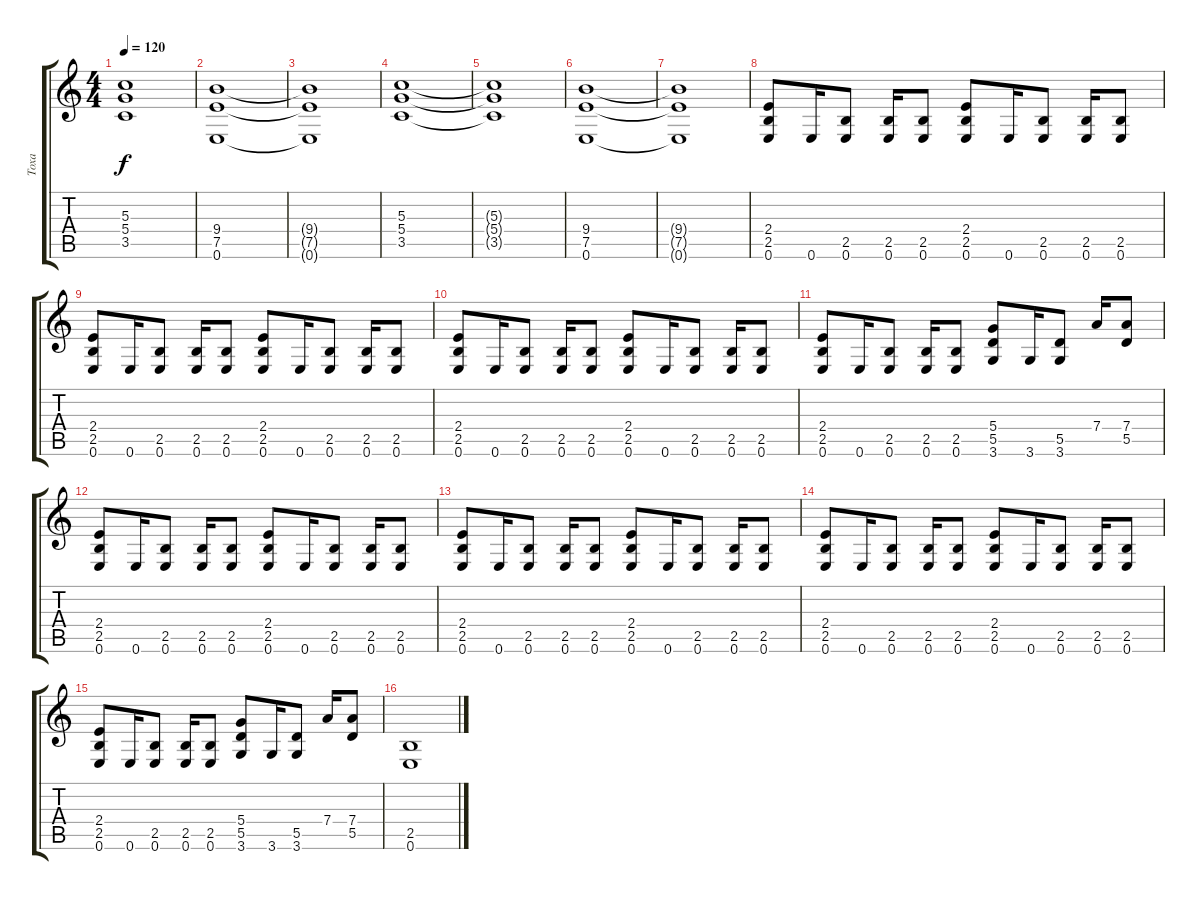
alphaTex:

\track ("Тоха" "Тоха") {instrument distortionguitar}
\staff {score tabs}
\tuning (E4 B3 G3 D3 A2 E2) {hide}
\ts (4 4)
\tempo 120
\clef g2
\ks c
(5.3{t} 5.4{t} 3.5{t}).1{dy f} |
(9.4 7.5 0.6).1 |
(9.4{t} 7.5{t} 0.6{t}).1 |
(5.3 5.4 3.5).1 |
(5.3{t} 5.4{t} 3.5{t}).1 |
(9.4 7.5 0.6).1 |
(9.4{t} 7.5{t} 0.6{t}).1 |
(2.4 2.5 0.6).8 0.6.16 (2.5 0.6).8 (2.5 0.6).16 (2.5 0.6).8 (2.4 2.5 0.6).8 0.6.16 (2.5 0.6).8 (2.5 0.6).16 (2.5 0.6).8 |
(2.4 2.5 0.6).8 0.6.16 (2.5 0.6).8 (2.5 0.6).16 (2.5 0.6).8 (2.4 2.5 0.6).8 0.6.16 (2.5 0.6).8 (2.5 0.6).16 (2.5 0.6).8 |
(2.4 2.5 0.6).8 0.6.16 (2.5 0.6).8 (2.5 0.6).16 (2.5 0.6).8 (2.4 2.5 0.6).8 0.6.16 (2.5 0.6).8 (2.5 0.6).16 (2.5 0.6).8 |
(2.4 2.5 0.6).8 0.6.16 (2.5 0.6).8 (2.5 0.6).16 (2.5 0.6).8 (5.4 5.5 3.6).8 3.6.16 (5.5 3.6).8 7.4.16 (7.4 5.5).8 |
(2.4 2.5 0.6).8 0.6.16 (2.5 0.6).8 (2.5 0.6).16 (2.5 0.6).8 (2.4 2.5 0.6).8 0.6.16 (2.5 0.6).8 (2.5 0.6).16 (2.5 0.6).8 |
(2.4 2.5 0.6).8 0.6.16 (2.5 0.6).8 (2.5 0.6).16 (2.5 0.6).8 (2.4 2.5 0.6).8 0.6.16 (2.5 0.6).8 (2.5 0.6).16 (2.5 0.6).8 |
(2.4 2.5 0.6).8 0.6.16 (2.5 0.6).8 (2.5 0.6).16 (2.5 0.6).8 (2.4 2.5 0.6).8 0.6.16 (2.5 0.6).8 (2.5 0.6).16 (2.5 0.6).8 |
(2.4 2.5 0.6).8 0.6.16 (2.5 0.6).8 (2.5 0.6).16 (2.5 0.6).8 (5.4 5.5 3.6).8 3.6.16 (5.5 3.6).8 7.4.16 (7.4 5.5).8 |
(2.5 0.6).1
